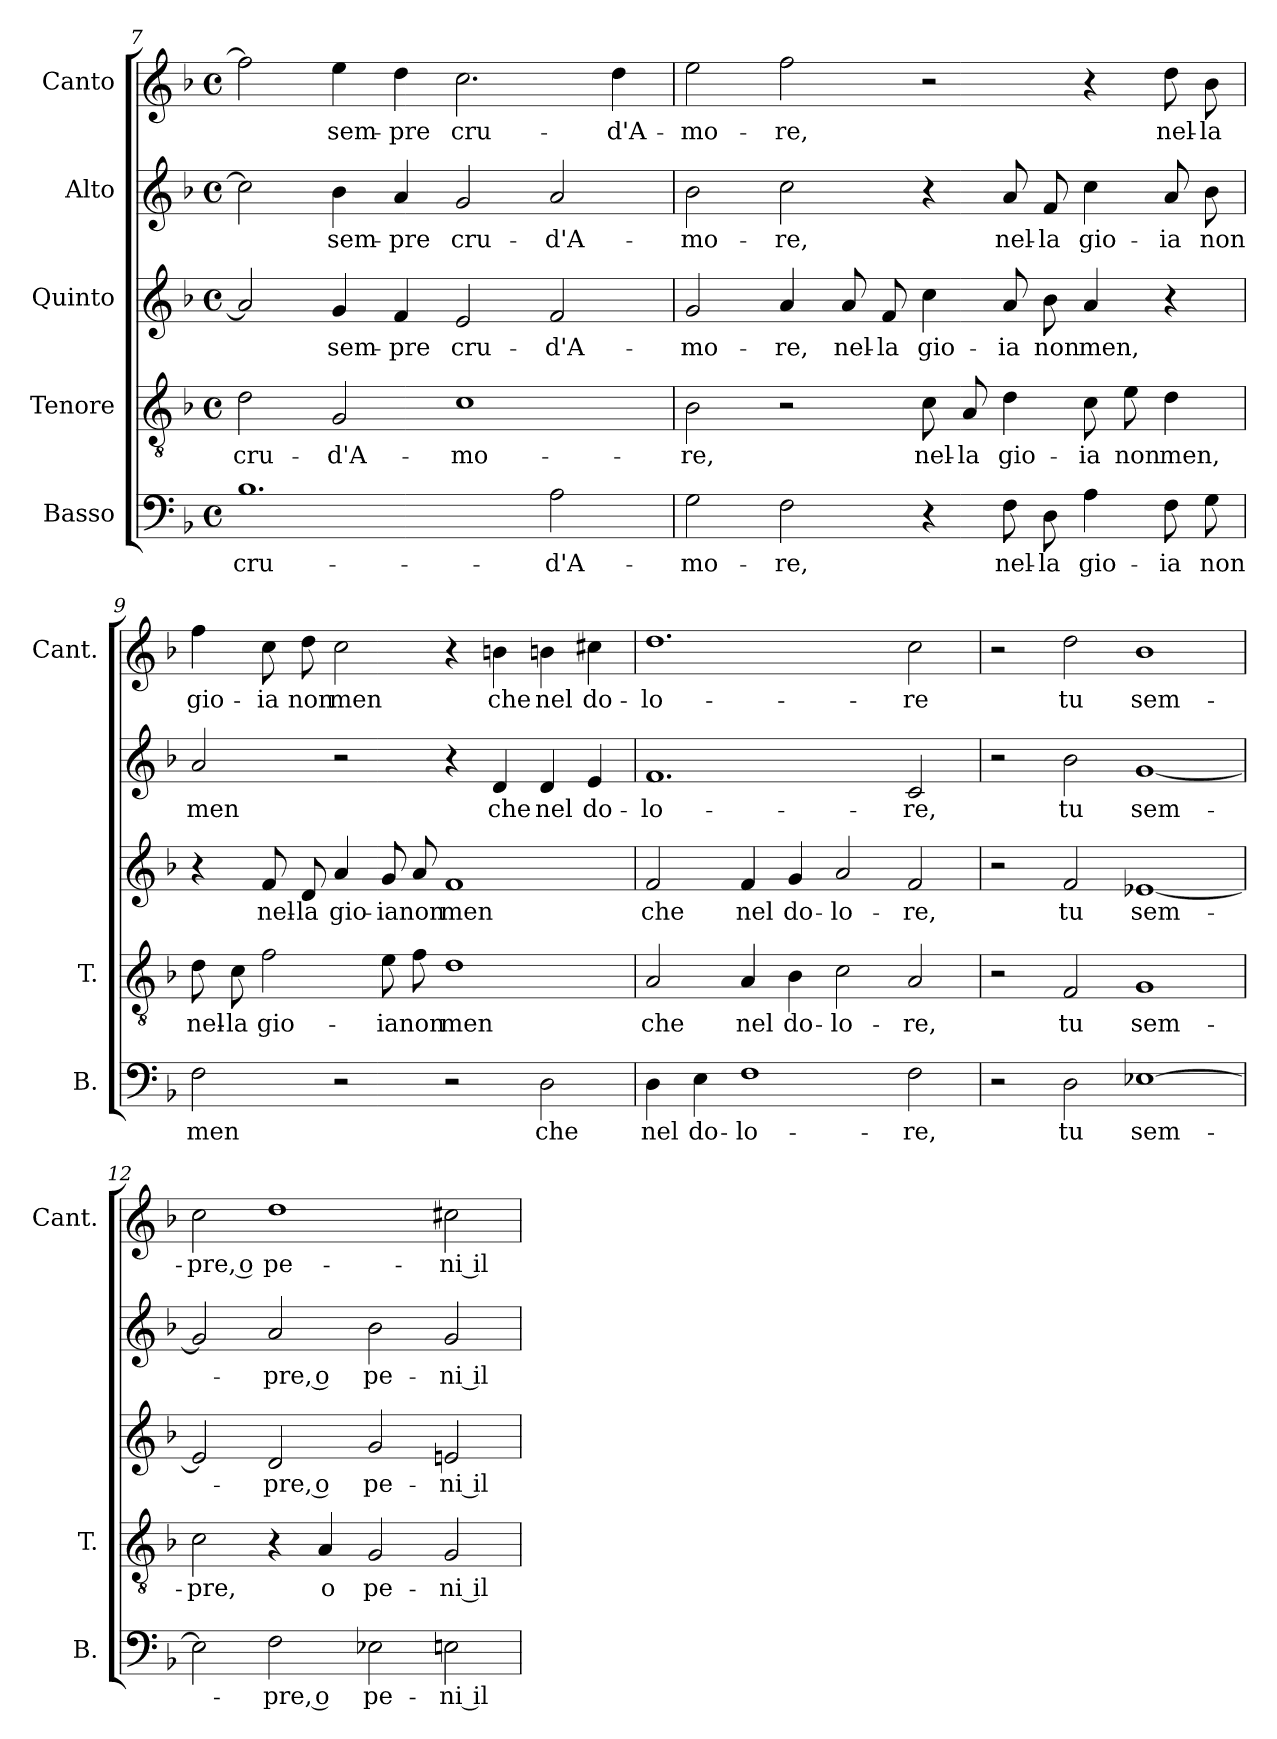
**kern	**text	**kern	**text	**kern	**text	**kern	**text	**kern	**text
*part5	*part5	*part4	*part4	*part3	*part3	*part2	*part2	*part1	*part1
*staff5	*staff5	*staff4	*staff4	*staff3	*staff3	*staff2	*staff2	*staff1	*staff1
*I"Basso	*	*I"Tenore	*	*I"Quinto	*	*I"Alto	*	*I"Canto	*
*I'B.	*	*I'T.	*	*	*	*	*	*I'Cant.	*
*clefF4	*	*clefGv2	*	*clefG2	*	*clefG2	*	*clefG2	*
*k[b-]	*	*k[b-]	*	*k[b-]	*	*k[b-]	*	*k[b-]	*
*F:	*	*F:	*	*F:	*	*F:	*	*F:	*
*M4/4	*	*M4/4	*	*M4/4	*	*M4/4	*	*M4/4	*
*met(c)	*	*met(c)	*	*met(c)	*	*met(c)	*	*met(c)	*
=7	=7	=7	=7	=7	=7	=7	=7	=7	=7
1.B-\	cru-	2d\	cru-	2a/]	.	2cc\]	.	2ff\]	.
.	.	2G/	-d'A-	4g/	sem-	4b-\	sem-	4ee\	sem-
.	.	.	.	4f/	-pre	4a/	-pre	4dd\	-pre
.	.	1c\	-mo-	2e/	cru-	2g/	cru-	2.cc\	cru-
2A\	-d'A-	.	.	2f/	-d'A-	2a/	-d'A-	.	.
.	.	.	.	.	.	.	.	4dd\	-d'A-
=8	=8	=8	=8	=8	=8	=8	=8	=8	=8
2G\	-mo-	2B-\	-re,	2g/	-mo-	2b-\	-mo-	2ee\	-mo-
2F\	-re,	2r	.	4a/	-re,	2cc\	-re,	2ff\	-re,
.	.	.	.	8a/	nel-	.	.	.	.
.	.	.	.	8f/	-la	.	.	.	.
4r	.	8c\	nel-	4cc\	gio-	4r	.	2r	.
.	.	8A/	-la	.	.	.	.	.	.
8F\	nel-	4d\	gio-	8a/	-ia	8a/	nel-	.	.
8D\	-la	.	.	8b-\	non	8f/	-la	.	.
4A\	gio-	8c\	-ia	4a/	men,	4cc\	gio-	4r	.
.	.	8e\	non	.	.	.	.	.	.
8F\	-ia	4d\	men,	4r	.	8a/	-ia	8dd\	nel-
8G\	non	.	.	.	.	8b-\	non	8b-\	-la
=9	=9	=9	=9	=9	=9	=9	=9	=9	=9
2F\	men	8d\	nel-	4r	.	2a/	men	4ff\	gio-
.	.	8c\	-la	.	.	.	.	.	.
.	.	2f\	gio-	8f/	nel-	.	.	8cc\	-ia
.	.	.	.	8d/	-la	.	.	8dd\	non
2r	.	.	.	4a/	gio-	2r	.	2cc\	men
.	.	8e\	-ia	8g/	-ia	.	.	.	.
.	.	8f\	non	8a/	non	.	.	.	.
2r	.	1d\	men	1f/	men	4r	.	4r	.
.	.	.	.	.	.	4d/	che	4bn\	che
2D\	che	.	.	.	.	4d/	nel	4bn\	nel
.	.	.	.	.	.	4e/	do-	4cc#X\	do-
=10	=10	=10	=10	=10	=10	=10	=10	=10	=10
4D\	nel	2A/	che	2f/	che	1.f/	-lo-	1.dd\	-lo-
4E\	do-	.	.	.	.	.	.	.	.
1F\	-lo-	4A/	nel	4f/	nel	.	.	.	.
.	.	4B-\	do-	4g/	do-	.	.	.	.
.	.	2c\	-lo-	2a/	-lo-	.	.	.	.
2F\	-re,	2A/	-re,	2f/	-re,	2c/	-re,	2cc\	-re
=11	=11	=11	=11	=11	=11	=11	=11	=11	=11
2r	.	2r	.	2r	.	2r	.	2r	.
2D\	tu	2F/	tu	2f/	tu	2b-\	tu	2dd\	tu
[1E-X\	sem-	1G/	sem-	[1e-X/	sem-	[1g/	sem-	1b-\	sem-
=12	=12	=12	=12	=12	=12	=12	=12	=12	=12
2E-\]	.	2c\	-pre,	2e-/]	.	2g/]	.	2cc\	-pre, o
2F\	-pre, o	4r	.	2d/	-pre, o	2a/	-pre, o	1dd\	pe-
.	.	4A/	o	.	.	.	.	.	.
2E-X\	pe-	2G/	pe-	2g/	pe-	2b-\	pe-	.	.
2En\	-ni il	2G/	-ni il	2e/	-ni il	2g/	-ni il	2cc#X\	-ni il
=	=	=	=	=	=	=	=	=	=
*-	*-	*-	*-	*-	*-	*-	*-	*-	*-
